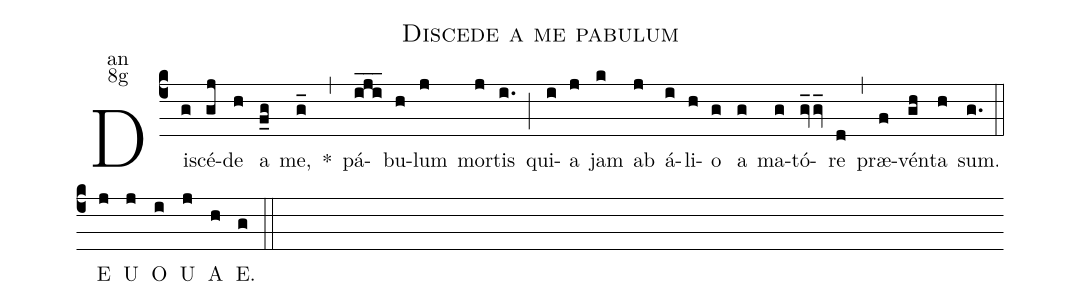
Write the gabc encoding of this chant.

name:Discede a me pabulum;
office-part:an;
mode:8g;
%%
(c4) Di(g)scé(gj)de(h) a(f_g) me,(g_) <sp>*</sp>(,)
pá(iji___)bu(h)lum(j) mor(j)tis(i.) (;)
qui(i)a(j) jam(k) ab(j) á(i)li(h)o(g) a(g) ma(g)tó(gv_gv_)re(d) (,) præ(f)vén(gh)ta(h) sum.(g.) (::)
<eu> E(j) U(j) O(i) U(j) A(h) E.(g) </eu> (::)
